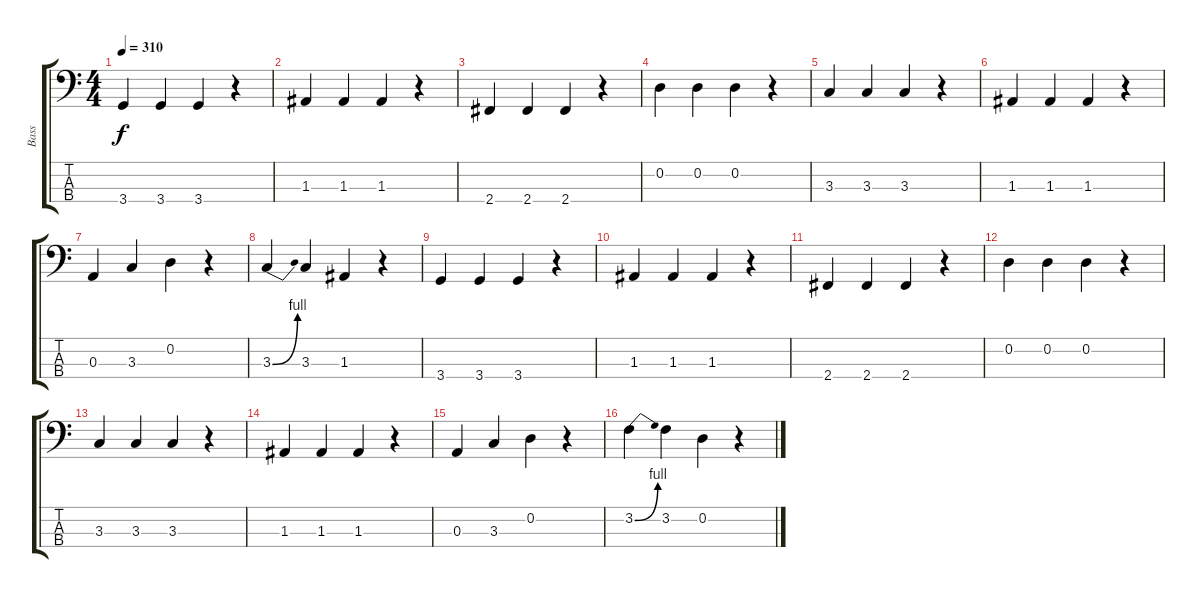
\track ("Bass" "Bass") {instrument electricbassfinger}
\staff {score tabs}
\tuning (G2 D2 A1 E1) {hide}
\ts (4 4)
\tempo 310
\clef f4
\ks c
3.4.4{dy f} 3.4.4 3.4.4 r.4 |
1.3.4 1.3.4 1.3.4 r.4 |
2.4.4 2.4.4 2.4.4 r.4 |
0.2.4 0.2.4 0.2.4 r.4 |
3.3.4 3.3.4 3.3.4 r.4 |
1.3.4 1.3.4 1.3.4 r.4 |
0.3.4 3.3.4 0.2.4 r.4 |
3.3{be (bend 0 0 60 4)}.4 3.3.4 1.3.4 r.4 |
3.4.4 3.4.4 3.4.4 r.4 |
1.3.4 1.3.4 1.3.4 r.4 |
2.4.4 2.4.4 2.4.4 r.4 |
0.2.4 0.2.4 0.2.4 r.4 |
3.3.4 3.3.4 3.3.4 r.4 |
1.3.4 1.3.4 1.3.4 r.4 |
0.3.4 3.3.4 0.2.4 r.4 |
3.2{be (bend 0 0 60 4)}.4 3.2.4 0.2.4 r.4
